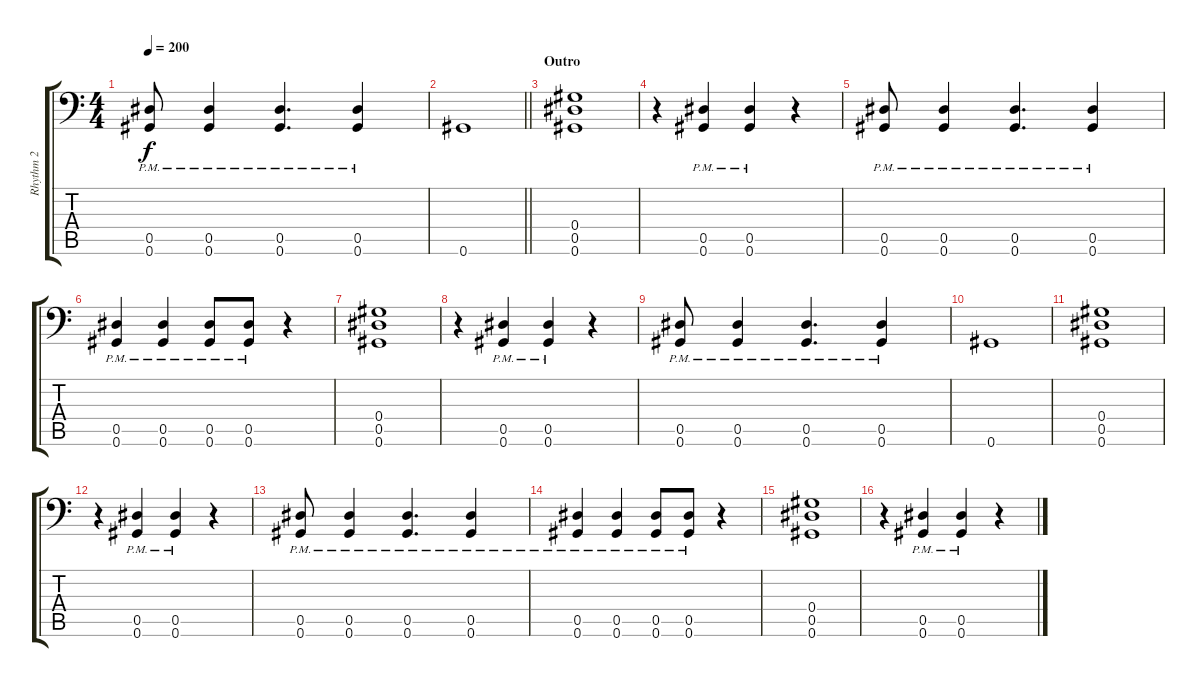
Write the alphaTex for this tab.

\track ("Rhythm 2" "Rhythm 2") {instrument distortionguitar}
\staff {score tabs}
\tuning (Bb3 F3 Db3 Ab2 Eb2 Ab1) {hide}
\ts (4 4)
\tempo 200
\clef f4
\ks c
(0.5{pm} 0.6{pm}).8{dy f} (0.5{pm} 0.6{pm}).4 (0.5{pm} 0.6{pm}).4{d} (0.5{pm} 0.6{pm}).4 |
\barLineRight lightlight
0.6.1 |
\section ("" "Outro")
(0.4 0.5 0.6).1 |
r.4 (0.5{pm} 0.6{pm}).4 (0.5{pm} 0.6{pm}).4 r.4 |
(0.5{pm} 0.6{pm}).8 (0.5{pm} 0.6{pm}).4 (0.5{pm} 0.6{pm}).4{d} (0.5{pm} 0.6{pm}).4 |
(0.5{pm} 0.6{pm}).4 (0.5{pm} 0.6{pm}).4 (0.5{pm} 0.6{pm}).8 (0.5{pm} 0.6{pm}).8 r.4 |
(0.4 0.5 0.6).1 |
r.4 (0.5{pm} 0.6{pm}).4 (0.5{pm} 0.6{pm}).4 r.4 |
(0.5{pm} 0.6{pm}).8 (0.5{pm} 0.6{pm}).4 (0.5{pm} 0.6{pm}).4{d} (0.5{pm} 0.6{pm}).4 |
0.6.1 |
(0.4 0.5 0.6).1 |
r.4 (0.5{pm} 0.6{pm}).4 (0.5{pm} 0.6{pm}).4 r.4 |
(0.5{pm} 0.6{pm}).8 (0.5{pm} 0.6{pm}).4 (0.5{pm} 0.6{pm}).4{d} (0.5{pm} 0.6{pm}).4 |
(0.5{pm} 0.6{pm}).4 (0.5{pm} 0.6{pm}).4 (0.5{pm} 0.6{pm}).8 (0.5{pm} 0.6{pm}).8 r.4 |
(0.4 0.5 0.6).1 |
r.4 (0.5{pm} 0.6{pm}).4 (0.5{pm} 0.6{pm}).4 r.4
